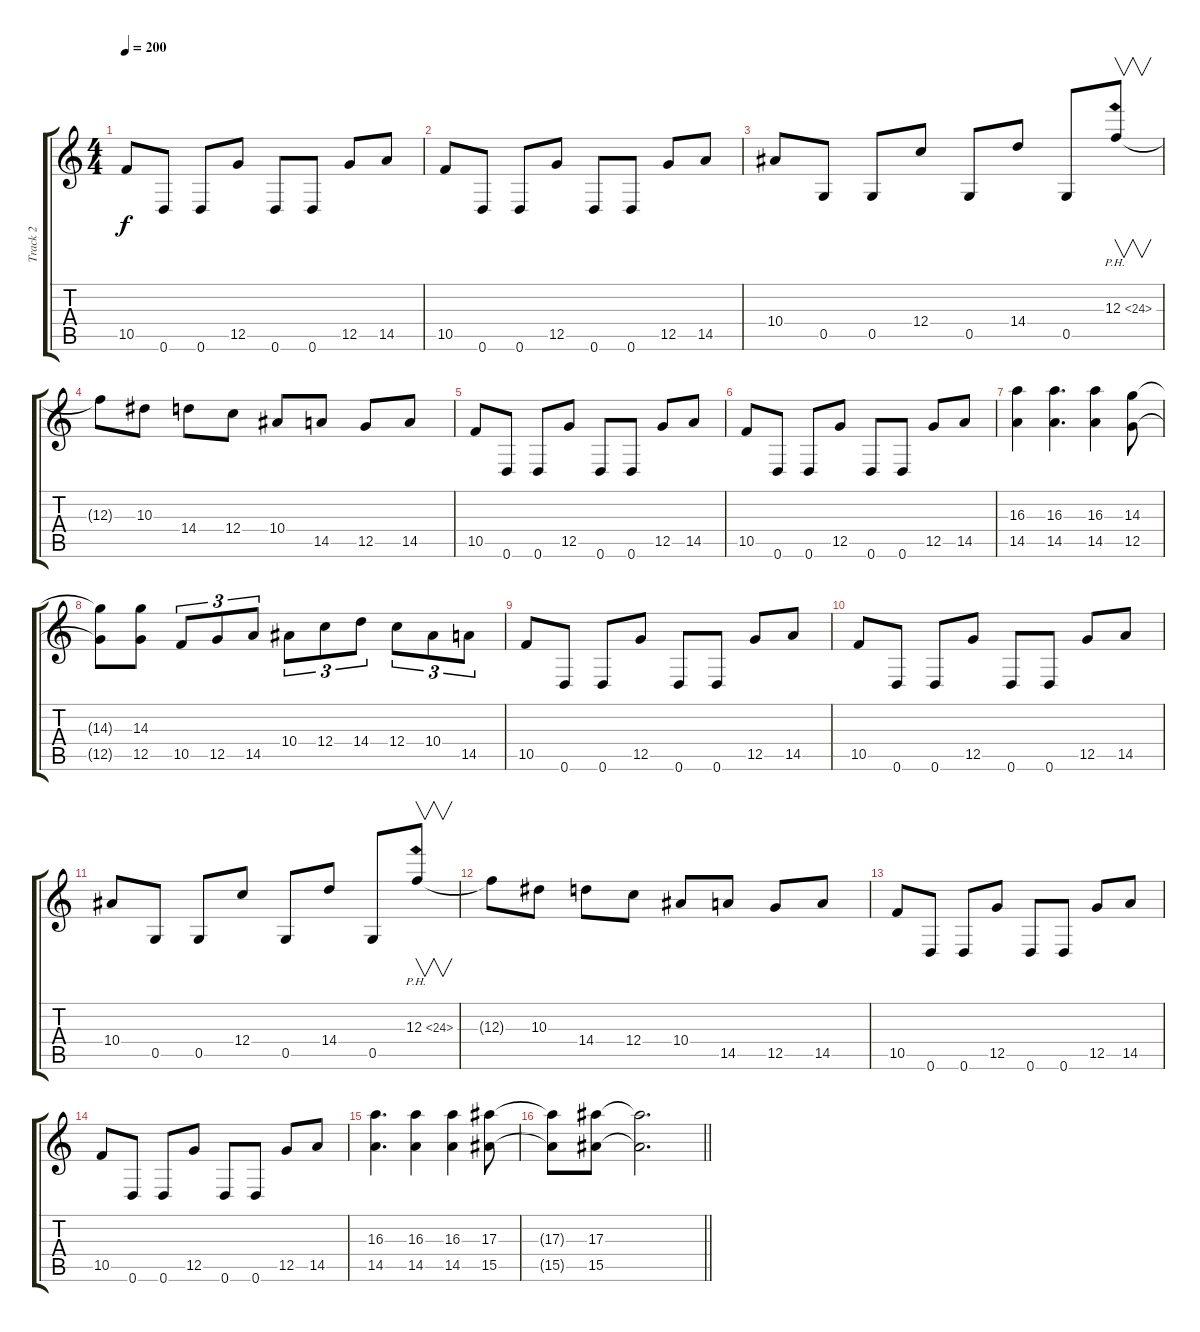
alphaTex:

\track ("Track 2" "Track 2") {instrument distortionguitar}
\staff {score tabs}
\tuning (D4 A3 F3 C3 G2 D2) {hide}
\ts (4 4)
\section ("" "")
\tempo 200
\clef g2
\ks c
10.5.8{dy f} 0.6.8 0.6.8 12.5.8 0.6.8 0.6.8 12.5.8 14.5.8 |
10.5.8 0.6.8 0.6.8 12.5.8 0.6.8 0.6.8 12.5.8 14.5.8 |
10.4.8 0.5.8 0.5.8 12.4.8 0.5.8 14.4.8 0.5.8 12.3{ph 12}.8{v} |
12.3{t}.8 10.3.8 14.4.8 12.4.8 10.4.8 14.5.8 12.5.8 14.5.8 |
10.5.8 0.6.8 0.6.8 12.5.8 0.6.8 0.6.8 12.5.8 14.5.8 |
10.5.8 0.6.8 0.6.8 12.5.8 0.6.8 0.6.8 12.5.8 14.5.8 |
(16.3 14.5).4 (16.3 14.5).4{d} (16.3 14.5).4 (14.3 12.5).8 |
(14.3{t} 12.5{t}).8 (14.3 12.5).8 10.5.8{tu (3 2)} 12.5.8{tu (3 2)} 14.5.8{tu (3 2)} 10.4.8{tu (3 2)} 12.4.8{tu (3 2)} 14.4.8{tu (3 2)} 12.4.8{tu (3 2)} 10.4.8{tu (3 2)} 14.5.8{tu (3 2)} |
10.5.8 0.6.8 0.6.8 12.5.8 0.6.8 0.6.8 12.5.8 14.5.8 |
10.5.8 0.6.8 0.6.8 12.5.8 0.6.8 0.6.8 12.5.8 14.5.8 |
10.4.8 0.5.8 0.5.8 12.4.8 0.5.8 14.4.8 0.5.8 12.3{ph 12}.8{v} |
12.3{t}.8 10.3.8 14.4.8 12.4.8 10.4.8 14.5.8 12.5.8 14.5.8 |
10.5.8 0.6.8 0.6.8 12.5.8 0.6.8 0.6.8 12.5.8 14.5.8 |
10.5.8 0.6.8 0.6.8 12.5.8 0.6.8 0.6.8 12.5.8 14.5.8 |
(16.3 14.5).4{d} (16.3 14.5).4 (16.3 14.5).4 (17.3 15.5).8 |
\barLineRight lightlight
(17.3{t} 15.5{t}).8 (17.3 15.5).8 (17.3{t} 15.5{t}).2{d}
